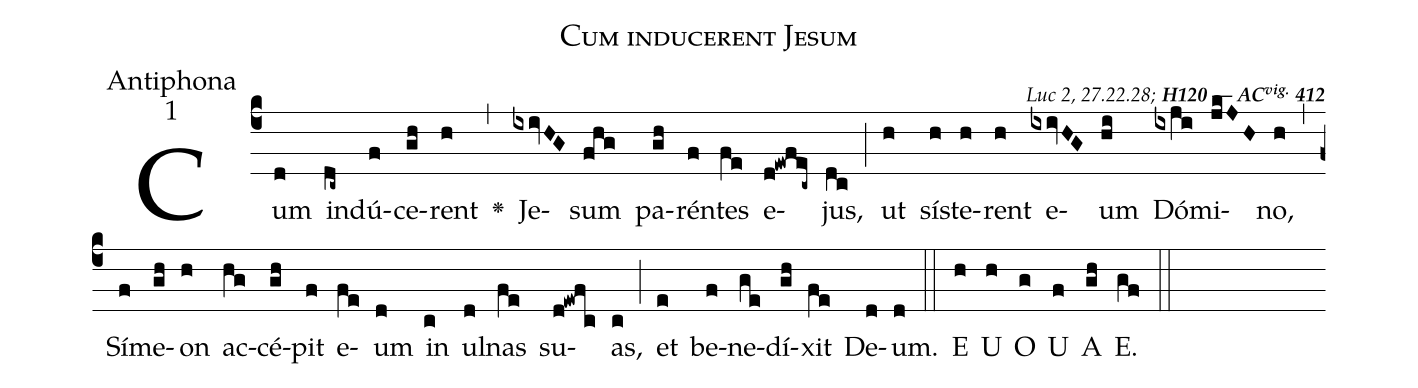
name:Cum inducerent Jesum;
office-part:Antiphona;
mode:1;
commentary:{\itshape\mdseries\scriptsize Luc 2, 27.22.28;} {\bfseries\scriptsize H120 — AC\textsuperscript{vig.} 412};
%%
(c4)Cum(d) in(dc~)dú(f)ce(gh)rent(h) <v>\greheightstar</v>(,) Je(ixivHG)sum(fhg) pa(gh)rén(f)tes(fe) e(d!ewfec~)jus,(dc) (;) ut(h) sí(h)ste(h)rent(h) e(ixivHG)um(hi) Dó(ixji)mi(jkJH)no,(h) (,) Sí(f)me(gh)on(h) ac(hg)cé(gh)pit(f) e(fe)um(d) in(c) ul(d)nas(fe) su(d!ewfc)as,(c) (;) et(e) be(f)ne(ge)dí(gh)xit(fe) De(d)um.(d) (::) E(h) U(h) O(g) U(f) A(gh) E.(gf) (::)
